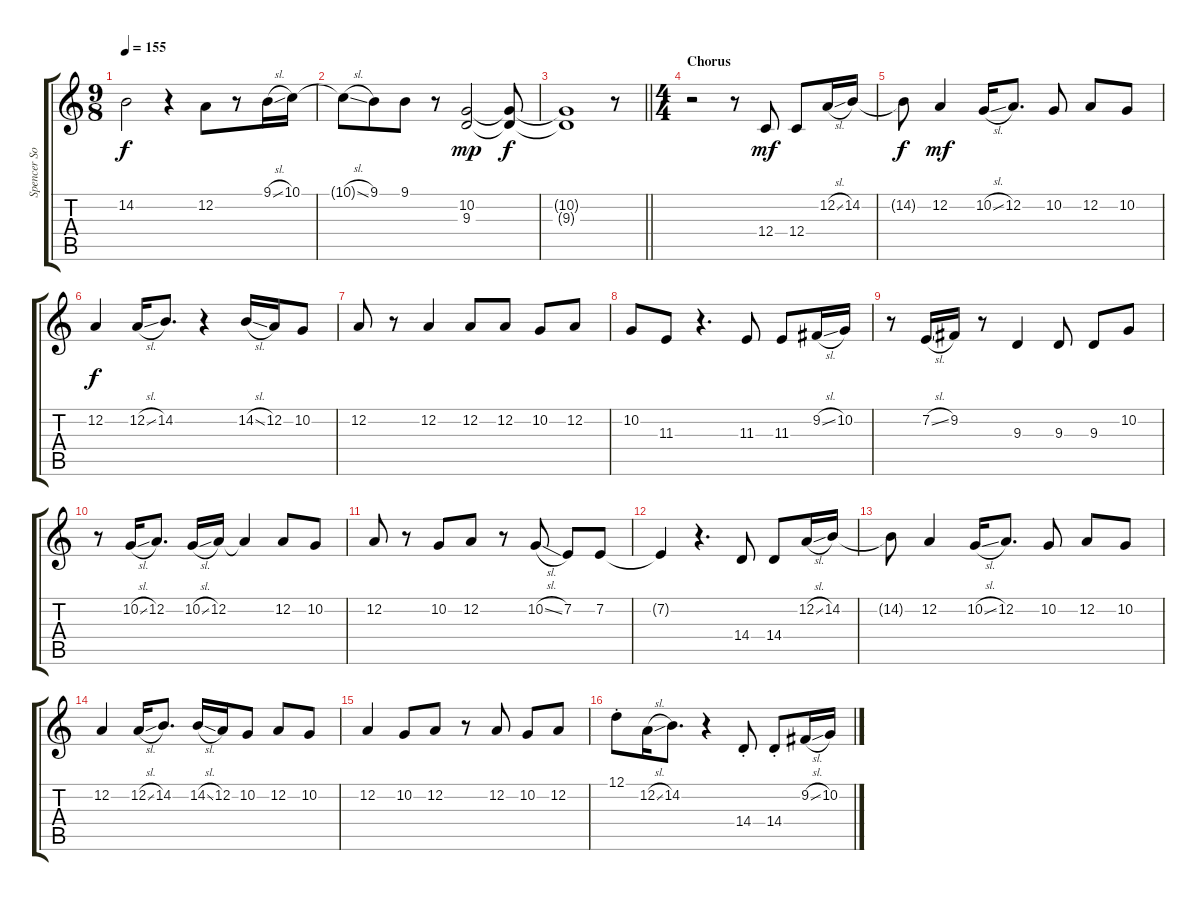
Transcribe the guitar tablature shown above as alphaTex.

\track ("Spencer Sotelo - Vocals" "Spencer So") {instrument flute}
\staff {score tabs}
\tuning (D4 A3 F3 C3 G2 C2) {hide}
\ts (9 8)
\tempo 155
\clef g2
\ks c
14.2{t}.2{dy f} r.4 12.2.8 r.8 9.1{sl}.16 10.1.16 |
10.1{sl t}.8 9.1.8 9.1.8 r.8 (10.2 9.3).2{dy mp} (10.2{t} 9.3{t}).8{dy f} |
\barLineRight lightlight
(10.2{t} 9.3{t}).1 r.8 |
\ts (4 4)
\section ("" "Chorus")
r.2{volume 16} r.8 12.4.8{dy mf} 12.4.8 12.2{sl}.16 14.2.16 |
14.2{t}.8{dy f} 12.2.4{dy mf} 10.2{sl}.16 12.2.8{d} 10.2.8 12.2.8 10.2.8 |
12.2.4{dy f} 12.2{sl}.16 14.2.8{d} r.4 14.2{sl}.16 12.2.16 10.2.8 |
12.2.8 r.8 12.2.4 12.2.8 12.2.8 10.2.8 12.2.8 |
10.2.8 11.3.8 r.4{d} 11.3.8 11.3.8 9.2{sl}.16 10.2.16 |
r.8 7.2{sl}.16 9.2.16 r.8 9.3.4 9.3.8 9.3.8 10.2.8 |
r.8 10.2{sl}.16 12.2.8{d} 10.2{sl}.16 12.2.16 12.2{t}.4 12.2.8 10.2.8 |
12.2.8 r.8 10.2.8 12.2.8 r.8 10.2{sl}.8 7.2.8 7.2.8 |
7.2{t}.4 r.4{d} 14.4.8 14.4.8 12.2{sl}.16 14.2.16 |
14.2{t}.8 12.2.4 10.2{sl}.16 12.2.8{d} 10.2.8 12.2.8 10.2.8 |
12.2.4 12.2{sl}.16 14.2.8{d} 14.2{sl}.16 12.2.16 10.2.8 12.2.8 10.2.8 |
12.2.4 10.2.8 12.2.8 r.8 12.2.8 10.2.8 12.2.8 |
12.1{st}.8 12.2{sl}.16 14.2.8{d} r.4 14.4{st}.8 14.4{st}.8 9.2{sl}.16 10.2.16
